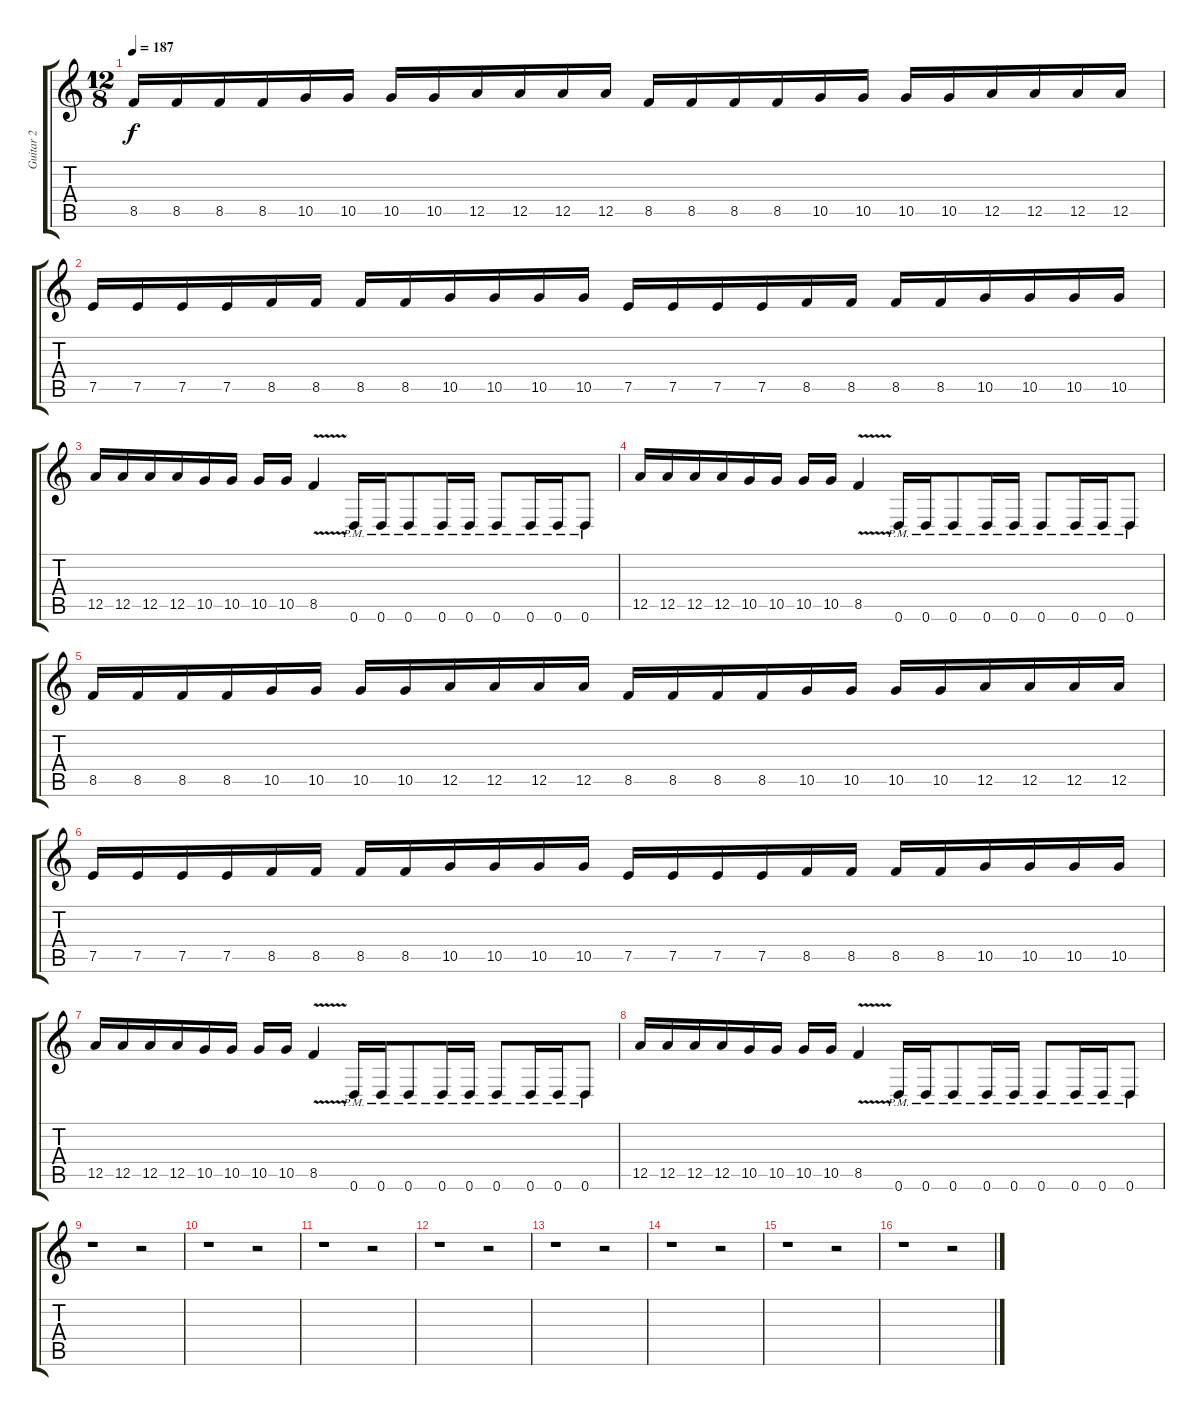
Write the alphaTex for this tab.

\track ("Guitar 2" "Guitar 2") {instrument distortionguitar}
\staff {score tabs}
\tuning (E4 B3 G3 D3 A2 D2) {hide}
\ts (12 8)
\tempo 187
\clef g2
\ks c
8.5.16{dy f} 8.5.16 8.5.16 8.5.16 10.5.16 10.5.16 10.5.16 10.5.16 12.5.16 12.5.16 12.5.16 12.5.16 8.5.16 8.5.16 8.5.16 8.5.16 10.5.16 10.5.16 10.5.16 10.5.16 12.5.16 12.5.16 12.5.16 12.5.16 |
7.5.16 7.5.16 7.5.16 7.5.16 8.5.16 8.5.16 8.5.16 8.5.16 10.5.16 10.5.16 10.5.16 10.5.16 7.5.16 7.5.16 7.5.16 7.5.16 8.5.16 8.5.16 8.5.16 8.5.16 10.5.16 10.5.16 10.5.16 10.5.16 |
12.5.16 12.5.16 12.5.16 12.5.16 10.5.16 10.5.16 10.5.16 10.5.16 8.5{v}.4 0.6{pm}.16 0.6{pm}.16 0.6{pm}.8 0.6{pm}.16 0.6{pm}.16 0.6{pm}.8 0.6{pm}.16 0.6{pm}.16 0.6{pm}.8 |
12.5.16 12.5.16 12.5.16 12.5.16 10.5.16 10.5.16 10.5.16 10.5.16 8.5{v}.4 0.6{pm}.16 0.6{pm}.16 0.6{pm}.8 0.6{pm}.16 0.6{pm}.16 0.6{pm}.8 0.6{pm}.16 0.6{pm}.16 0.6{pm}.8 |
8.5.16 8.5.16 8.5.16 8.5.16 10.5.16 10.5.16 10.5.16 10.5.16 12.5.16 12.5.16 12.5.16 12.5.16 8.5.16 8.5.16 8.5.16 8.5.16 10.5.16 10.5.16 10.5.16 10.5.16 12.5.16 12.5.16 12.5.16 12.5.16 |
7.5.16 7.5.16 7.5.16 7.5.16 8.5.16 8.5.16 8.5.16 8.5.16 10.5.16 10.5.16 10.5.16 10.5.16 7.5.16 7.5.16 7.5.16 7.5.16 8.5.16 8.5.16 8.5.16 8.5.16 10.5.16 10.5.16 10.5.16 10.5.16 |
12.5.16 12.5.16 12.5.16 12.5.16 10.5.16 10.5.16 10.5.16 10.5.16 8.5{v}.4 0.6{pm}.16 0.6{pm}.16 0.6{pm}.8 0.6{pm}.16 0.6{pm}.16 0.6{pm}.8 0.6{pm}.16 0.6{pm}.16 0.6{pm}.8 |
12.5.16 12.5.16 12.5.16 12.5.16 10.5.16 10.5.16 10.5.16 10.5.16 8.5{v}.4 0.6{pm}.16 0.6{pm}.16 0.6{pm}.8 0.6{pm}.16 0.6{pm}.16 0.6{pm}.8 0.6{pm}.16 0.6{pm}.16 0.6{pm}.8 |
r.1 r.2 |
r.1 r.2 |
r.1 r.2 |
r.1 r.2 |
r.1 r.2 |
r.1 r.2 |
r.1 r.2 |
r.1 r.2
